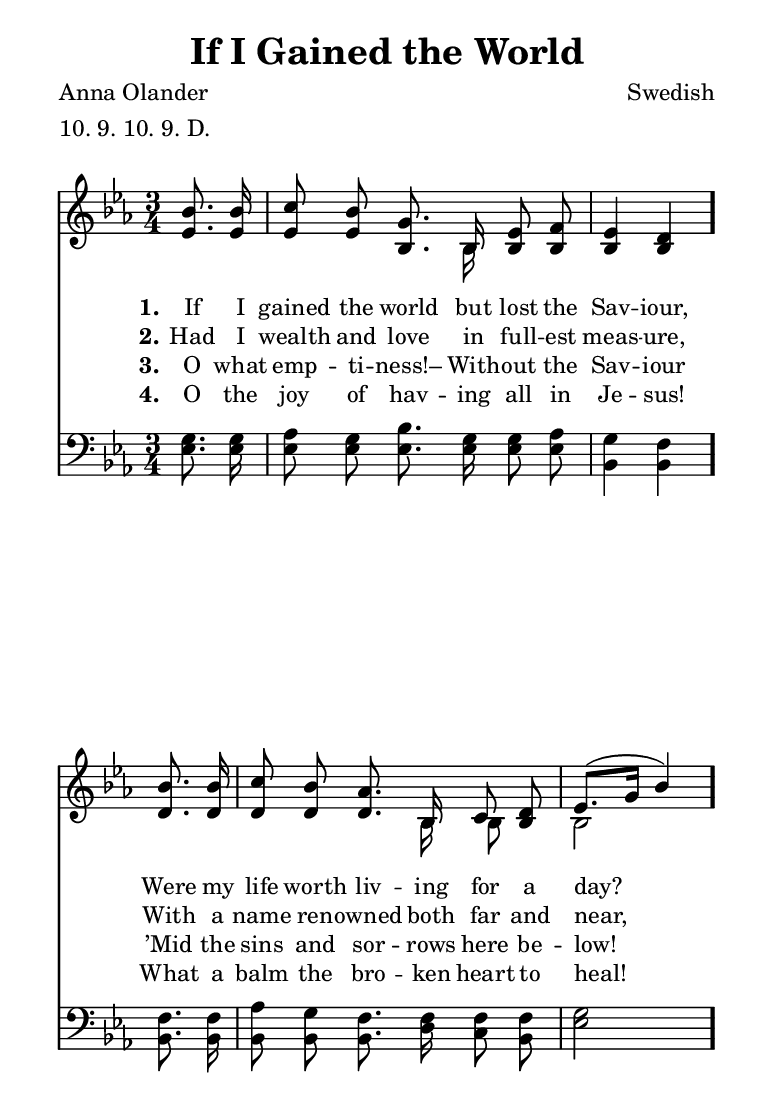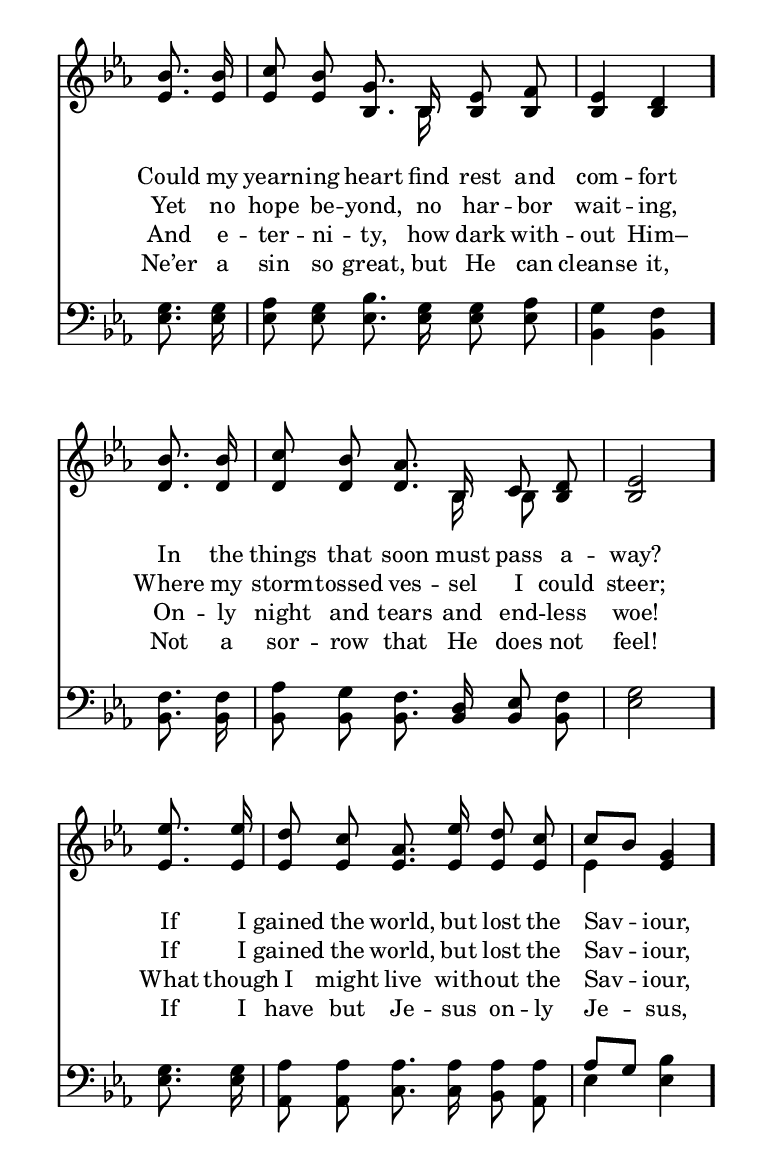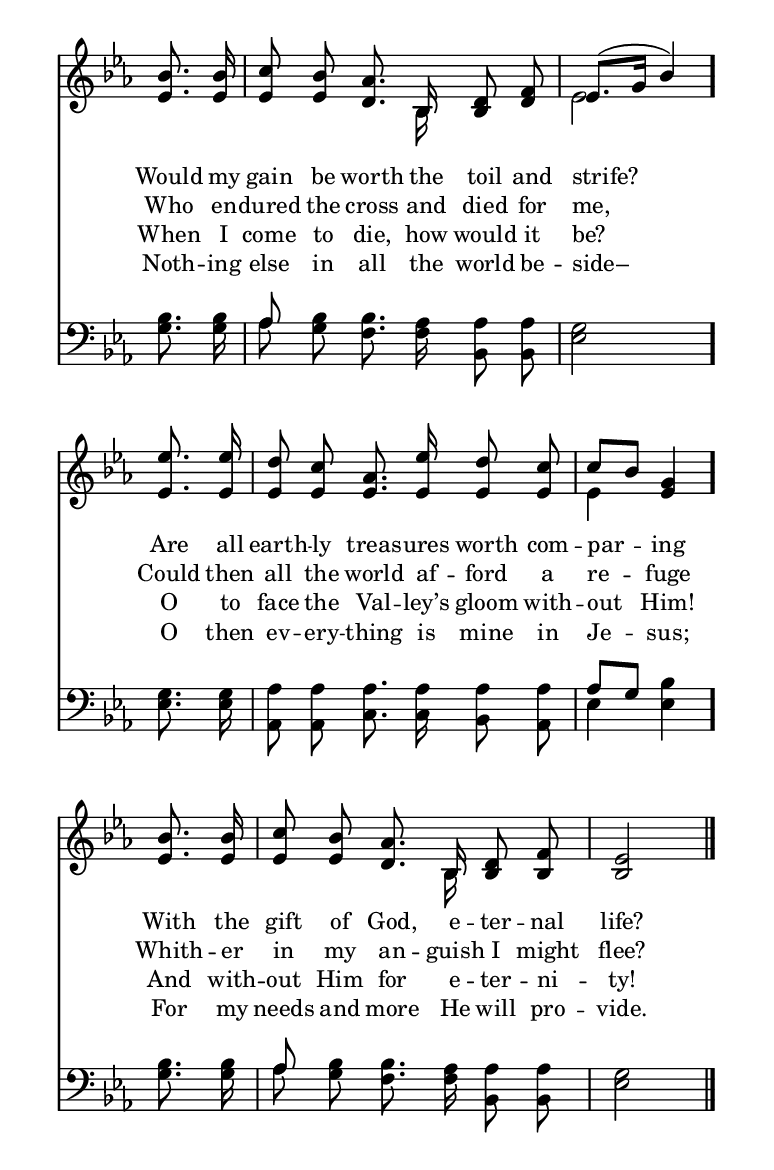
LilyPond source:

\include "common/global.ily"
\paper {
  \include "common/paper.ily"
  %ragged-bottom = ##t
  ragged-last-bottom = ##t
  %systems-per-page = ##f
  page-count = #(cond (is-eogsized 2) (#t #f))
  system-count = #(cond (is-eogsized 6) (#t #f))
}

\header{
  hymnnumber = "96"
  title = "If I Gained the World"
  tunename = ""
  meter = "10. 9. 10. 9. D."
  poet = "Anna Olander"
  composer = "Swedish"
  %copyright = ""
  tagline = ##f
}

% for fermata in MIDI
ta = { \tempo 4=70 }
tb = { \tempo 4=35 }

patternAA = { c8. c16 | c8 c8 c8. c16 c8 c8 | c4 c4 }
patternAB = { c8. c16 | c8 c8 c8. c16 c8 c8 | c8.([ c16] c4) }
patternAC = { c8. c16 | c8 c8 c8. c16 c8 c8 | c2}
patternAD = { c8. c16 | c8 c8 c8. c16 c8 c8 | c8[ c8] c4 }

global = {
  \include "common/overrides.ily"
  \override Staff.TimeSignature.style = #'numbered
  \time 3/4
  \override Score.MetronomeMark.transparent = ##t % hide all fermata changes too
  \ta
  \key ees \major
  \partial 4
  \autoBeamOff
}

notesSoprano = {
\global
\relative c'' {

  \changePitch \patternAA { bes bes | c bes g bes, ees f | ees d }
  \changePitch \patternAB { bes' bes | c bes aes bes, c d | ees g bes }
  \changePitch \patternAA { bes bes | c bes g bes, ees f | ees d }
  \changePitch \patternAC { bes' bes | c bes aes bes, c d | ees }

  \changePitch \patternAD { ees' ees | d c aes ees' d c | c bes g }
  \changePitch \patternAB { bes bes | c bes aes bes, d f | ees g bes }
  \changePitch \patternAD { ees ees | d c aes ees' d c | c bes g }
  \changePitch \patternAC { bes bes | c bes aes bes, d f | ees }

  \bar "|."

}
}

notesAlto = {
\global
\relative e' {

  \changePitch \patternAA { ees ees | ees ees bes bes bes bes | bes bes }
  \changePitch \patternAC { d d | d d d bes bes bes | bes }
  \changePitch \patternAA { ees ees | ees ees bes bes bes bes | bes bes }
  \changePitch \patternAC { d d | d d d bes bes bes | bes }

  \changePitch \patternAA { ees ees | ees ees ees ees ees ees | ees ees }
  \changePitch \patternAC { ees ees | ees ees d bes bes d | ees }
  \changePitch \patternAA { ees ees | ees ees ees ees ees ees | ees ees }
  \changePitch \patternAC { ees ees | ees ees d bes bes bes | bes }

}
}

notesTenor = {
\global
\relative a {

  \changePitch \patternAA { g g | aes g bes g g aes | g f }
  \changePitch \patternAC { f f | aes g f f f f | g }
  \changePitch \patternAA { g g | aes g bes g g aes | g f }
  \changePitch \patternAC { f f | aes g f d ees f | g }

  \changePitch \patternAD { g g | aes aes aes aes aes aes | aes g bes }
  \changePitch \patternAC { bes bes | aes bes bes aes aes aes | g }
  \changePitch \patternAD { g g | aes aes aes aes aes aes | aes g bes }
  \changePitch \patternAC { bes bes | aes bes bes aes aes aes | g }

}
}

notesBass = {
\global
\relative f {

  \changePitch \patternAA { ees ees | ees ees ees ees ees ees | bes bes }
  \changePitch \patternAC { bes bes bes bes bes d c bes  | ees }
  \changePitch \patternAA { ees ees | ees ees ees ees ees ees | bes bes }
  \changePitch \patternAC { bes bes | bes bes bes bes bes bes | ees }

  \changePitch \patternAA { ees ees | aes, aes c c bes aes | ees' ees }
  \changePitch \patternAC { g g | aes g f f bes, bes | ees }
  \changePitch \patternAA { ees ees | aes, aes c c bes aes | ees' ees }
  \changePitch \patternAC { g g | aes g f f bes, bes | ees }

}
}

wordsA = \lyricmode {
\set stanza = "1."

If I gained the world but lost the Sav -- iour, \bar "."
Were my life worth liv -- ing for a day? \bar "."
Could my yearn -- ing heart find rest and com -- fort \bar "."
In the things that soon must pass a -- way? \bar "."
If I gained the world, but lost the Sav -- iour, \bar "."
Would my gain be worth the toil and strife? \bar "."
Are all earth -- ly treas -- ures worth com -- par -- ing \bar "."
With the gift of God, e -- ter -- nal life? \bar "."

}

wordsB = \lyricmode {
\set stanza = "2."

Had I wealth and love in full -- est meas -- ure,
With a name ren -- owned both far and near,
Yet no hope be -- yond, no har -- bor wait -- ing,
Where my storm -- tossed ves -- sel I could steer;
If I gained the world, but lost the Sav -- iour,
Who en -- dured the cross and died for me,
Could then all the world af -- ford a re -- fuge
Whith -- er in my an -- guish I might flee?

}

wordsC = \lyricmode {
\set stanza = "3."

O what emp -- ti -- ness!– With -- out the Sav -- iour
’Mid the sins and sor -- rows here be -- low!
And e -- ter -- ni -- ty, how dark with -- out Him–
On -- ly night and tears and end -- less woe!
What though I might live with -- out the Sav -- iour,
When I come to die, how would it be?
O to face the Val -- ley’s gloom with -- out Him!
And with -- out Him for e -- ter -- ni -- ty!

}

wordsD = \lyricmode {
\set stanza = "4."

O the joy of hav -- ing all in Je -- sus!
What a balm the bro -- ken heart to heal!
Ne’er a sin so great, but He can cleanse it,
Not a sor -- row that He does not feel!
If I have but Je -- sus on -- ly Je -- sus,
Noth -- ing else in all the world be -- side–
O then ev -- ery -- thing is mine in Je -- sus;
For my needs and more He will pro -- vide.

}

\score {
  \context ChoirStaff <<
    \context Staff = upper <<
      \set Staff.autoBeaming = ##f
      \set ChoirStaff.systemStartDelimiter = #'SystemStartBar
      \set ChoirStaff.printPartCombineTexts = ##f
      \partcombine #'(2 . 9) \notesSoprano \notesAlto
      \context NullVoice = sopranos { \voiceOne << \notesSoprano >> }
      \context NullVoice = altos { \voiceTwo << \notesAlto >> }
      \context Lyrics = one   \lyricsto sopranos \wordsA
      \context Lyrics = two   \lyricsto sopranos \wordsB
      \context Lyrics = three \lyricsto sopranos \wordsC
      \context Lyrics = four  \lyricsto sopranos \wordsD
    >>
    \context Staff = men <<
      \clef bass
      \set ChoirStaff.printPartCombineTexts = ##f
      \partcombine #'(2 . 9) \notesTenor \notesBass
      \context NullVoice = tenors { \voiceOne << \notesTenor >> }
      \context NullVoice = basses { \voiceTwo << \notesBass >> }
    >>
  >>
  \layout {
    \include "common/layout.ily"
  }
  \midi{
    \include "common/midi.ily"
  }
}

\version "2.19.49"  % necessary for upgrading to future LilyPond versions.

% vi:set et ts=2 sw=2 ai nocindent syntax=lilypond:
